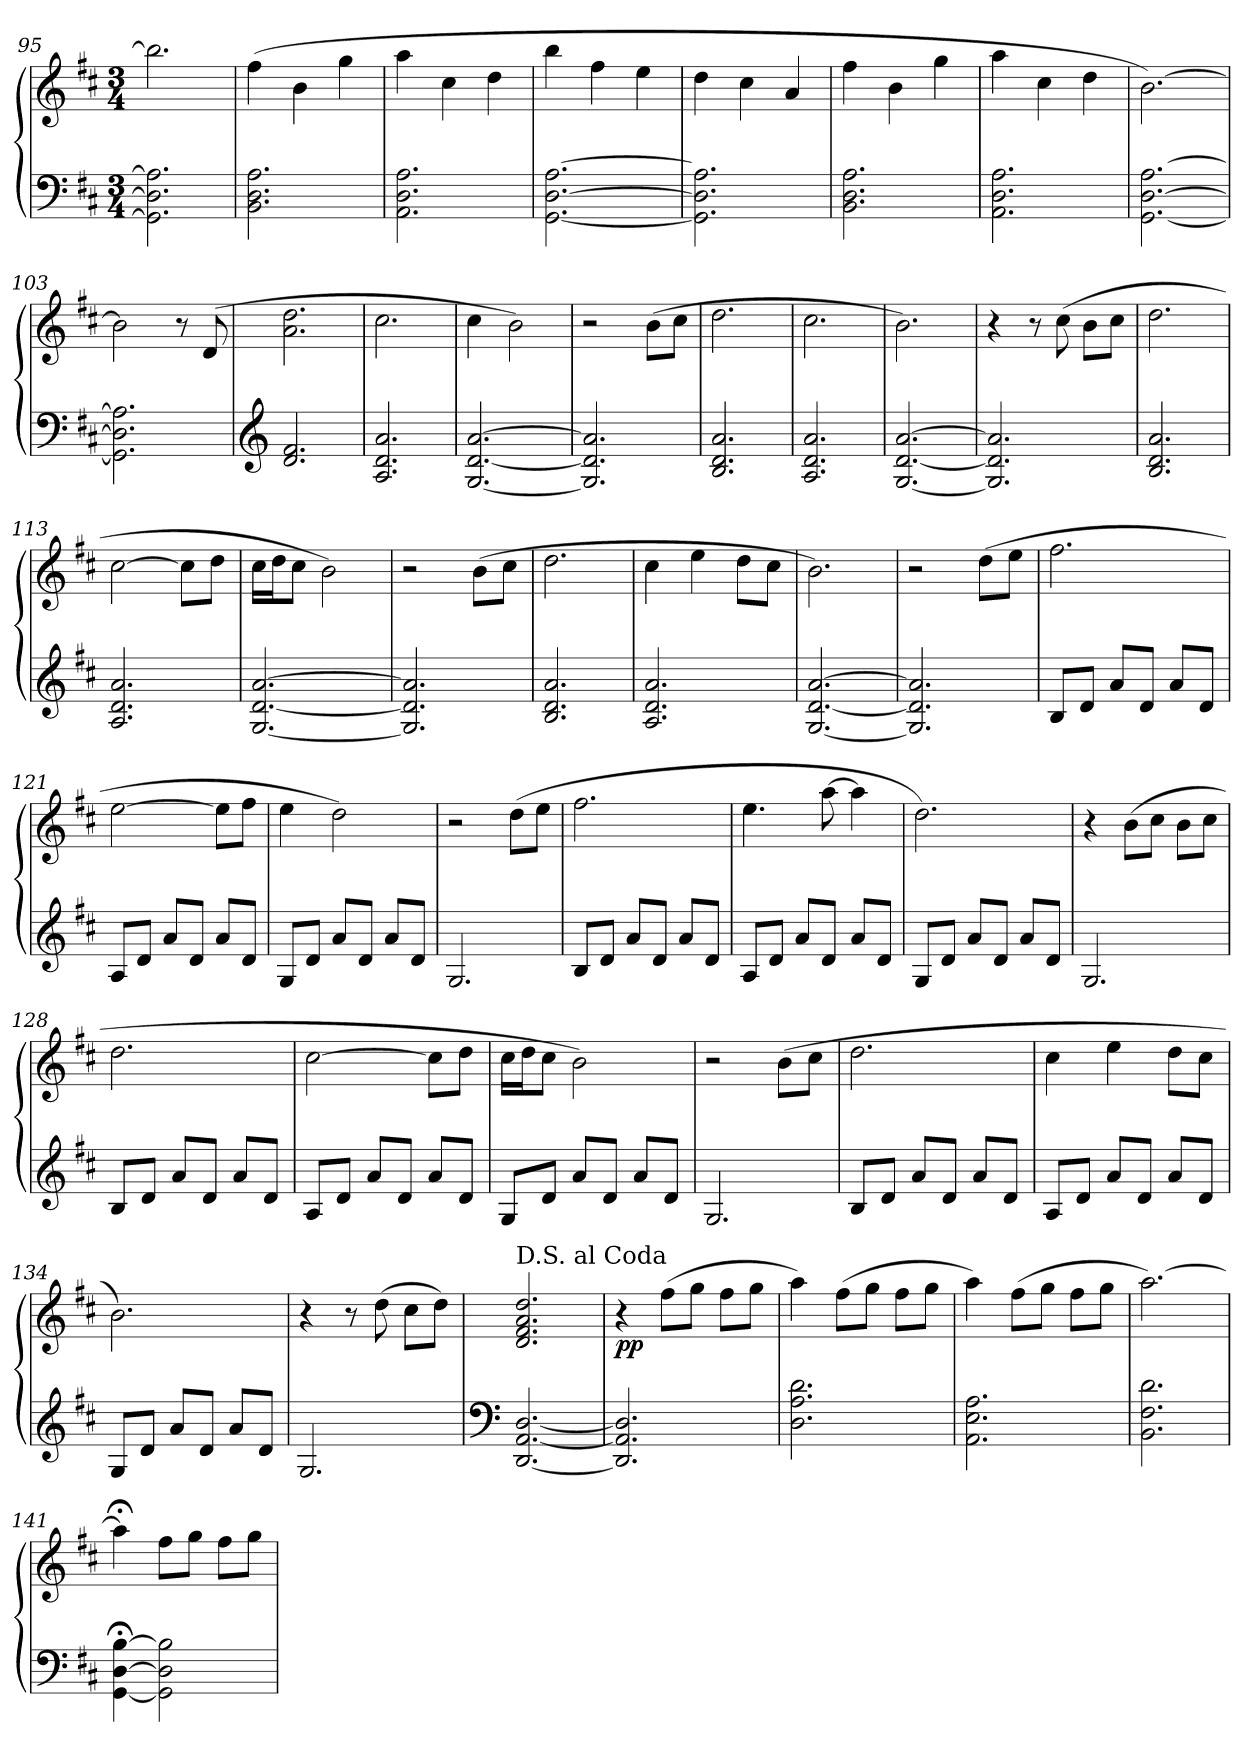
**kern	**kern	**dynam
*part1	*part1	*part1
*staff2	*staff1	*staff1/2
*clefF4	*clefG2	*
*k[f#c#]	*k[f#c#]	*
*M3/4	*M3/4	*
=95	=95	=95
2.GG]\ 2.D]\ 2.A]\	2.bb\]	.
!!LO:PB:g=z
=96	=96	=96
2.BB\ 2.D\ 2.A\	(4ff#\	.
.	4b\	.
.	4gg\	.
!!LO:LB:g=z
=97	=97	=97
2.AA\ 2.D\ 2.A\	4aa\	.
.	4cc#\	.
.	4dd\	.
=98	=98	=98
[2.GG\ [2.D\ [2.A\	4bb\	.
.	4ff#\	.
.	4ee\	.
=99	=99	=99
2.GG]\ 2.D]\ 2.A]\	4dd\	.
.	4cc#\	.
.	4a/	.
=100	=100	=100
2.BB\ 2.D\ 2.A\	4ff#\	.
.	4b\	.
.	4gg\	.
=101	=101	=101
2.AA\ 2.D\ 2.A\	4aa\	.
.	4cc#\	.
.	4dd\	.
=102	=102	=102
[2.GG\ [2.D\ [2.A\	[2.b\)	.
=103	=103	=103
2.GG]\ 2.D]\ 2.A]\	2b\]	.
.	8r	.
.	(8d/	.
=104	=104	=104
*clefG2	*	*
*^	*	*
2.ryy	2.d/ 2.f#/	2.a\ 2.dd\	.
*v	*v	*	*
=105	=105	=105
2.A/ 2.d/ 2.a/	2.cc#\	.
=106	=106	=106
[2.G/ [2.d/ [2.a/	4cc#\	.
.	2b\)	.
=107	=107	=107
2.G]/ 2.d]/ 2.a]/	2r	.
.	(8b\L	.
.	8cc#\J	.
=108	=108	=108
2.B/ 2.d/ 2.a/	2.dd\	.
!!LO:LB:g=z
=109	=109	=109
2.A/ 2.d/ 2.a/	2.cc#\	.
=110	=110	=110
[2.G/ [2.d/ [2.a/	2.b\)	.
=111	=111	=111
2.G]/ 2.d]/ 2.a]/	4r	.
.	8r	.
.	(8cc#\	.
.	8b\L	.
.	8cc#\J	.
=112	=112	=112
2.B/ 2.d/ 2.a/	2.dd\	.
=113	=113	=113
2.A/ 2.d/ 2.a/	[2cc#\	.
.	8cc#\L]	.
.	8dd\J	.
=114	=114	=114
[2.G/ [2.d/ [2.a/	16cc#\LL	.
.	16dd\J	.
.	8cc#\J	.
.	2b\)	.
=115	=115	=115
2.G]/ 2.d]/ 2.a]/	2r	.
.	(8b\L	.
.	8cc#\J	.
=116	=116	=116
2.B/ 2.d/ 2.a/	2.dd\	.
=117	=117	=117
2.A/ 2.d/ 2.a/	4cc#\	.
.	4ee\	.
.	8dd\L	.
.	8cc#\J	.
=118	=118	=118
[2.G/ [2.d/ [2.a/	2.b\)	.
=119	=119	=119
2.G]/ 2.d]/ 2.a]/	2r	.
.	(8dd\L	.
.	8ee\J	.
!!LO:LB:g=z
=120	=120	=120
8B/L	2.ff#\	.
8d/J	.	.
8a/L	.	.
8d/J	.	.
8a/L	.	.
8d/J	.	.
=121	=121	=121
8A/L	[2ee\	.
8d/J	.	.
8a/L	.	.
8d/J	.	.
8a/L	8ee\L]	.
8d/J	8ff#\J	.
=122	=122	=122
8G/L	4ee\	.
8d/J	.	.
8a/L	2dd\)	.
8d/J	.	.
8a/L	.	.
8d/J	.	.
=123	=123	=123
2.G/	2r	.
.	(8dd\L	.
.	8ee\J	.
=124	=124	=124
8B/L	2.ff#\	.
8d/J	.	.
8a/L	.	.
8d/J	.	.
8a/L	.	.
8d/J	.	.
=125	=125	=125
8A/L	4.ee\	.
8d/J	.	.
8a/L	.	.
8d/J	[8aa\	.
8a/L	4aa\]	.
8d/J	.	.
!!LO:LB:g=z
=126	=126	=126
8G/L	2.dd\)	.
8d/J	.	.
8a/L	.	.
8d/J	.	.
8a/L	.	.
8d/J	.	.
=127	=127	=127
2.G/	4r	.
.	(8b\L	.
.	8cc#\J	.
.	8b\L	.
.	8cc#\J	.
=128	=128	=128
8B/L	2.dd\	.
8d/J	.	.
8a/L	.	.
8d/J	.	.
8a/L	.	.
8d/J	.	.
=129	=129	=129
8A/L	[2cc#\	.
8d/J	.	.
8a/L	.	.
8d/J	.	.
8a/L	8cc#\L]	.
8d/J	8dd\J	.
=130	=130	=130
8G/L	16cc#\LL	.
.	16dd\J	.
8d/J	8cc#\J	.
8a/L	2b\)	.
8d/J	.	.
8a/L	.	.
8d/J	.	.
=131	=131	=131
2.G/	2r	.
.	(8b\L	.
.	8cc#\J	.
=132	=132	=132
8B/L	2.dd\	.
8d/J	.	.
8a/L	.	.
8d/J	.	.
8a/L	.	.
8d/J	.	.
!!LO:LB:g=z
=133	=133	=133
8A/L	4cc#\	.
8d/J	.	.
8a/L	4ee\	.
8d/J	.	.
8a/L	8dd\L	.
8d/J	8cc#\J	.
=134	=134	=134
8G/L	2.b\)	.
8d/J	.	.
8a/L	.	.
8d/J	.	.
8a/L	.	.
8d/J	.	.
=135	=135	=135
2.G/	4r	.
.	8r	.
.	(8dd\	.
.	8cc#\L	.
.	8dd\J)	.
=136	=136	=136
*clefF4	*	*
*^	*	*
!	!	!LO:TX:a:t=D.S. al Coda	!
2.ryy	[2.DD/ [2.AA/ [2.D/	2.d/ 2.f#/ 2.a/ 2.dd/	.
=137	=137	=137	=137
!	!	!	!LO:DY:b
*v	*v	*	*
2.DD]/ 2.AA]/ 2.D]/	4r	pp
.	(8ff#\L	.
.	8gg\J	.
.	8ff#\L	.
.	8gg\J	.
=138	=138	=138
2.D\ 2.A\ 2.d\	4aa\)	.
.	(8ff#\L	.
.	8gg\J	.
.	8ff#\L	.
.	8gg\J	.
=139	=139	=139
2.AA\ 2.E\ 2.A\	4aa\)	.
.	(8ff#\L	.
.	8gg\J	.
.	8ff#\L	.
.	8gg\J	.
=140	=140	=140
2.BB\ 2.F#\ 2.d\	[2.aa\)	.
!!LO:PB:g=z
=141	=141	=141
[4GG;<\ [4D;<\ [4B;<\	4aa;<\]	.
2GG]\ 2D]\ 2B]\	8ff#\L	.
.	8gg\J	.
.	8ff#\L	.
.	8gg\J	.
=	=	=
*-	*-	*-
